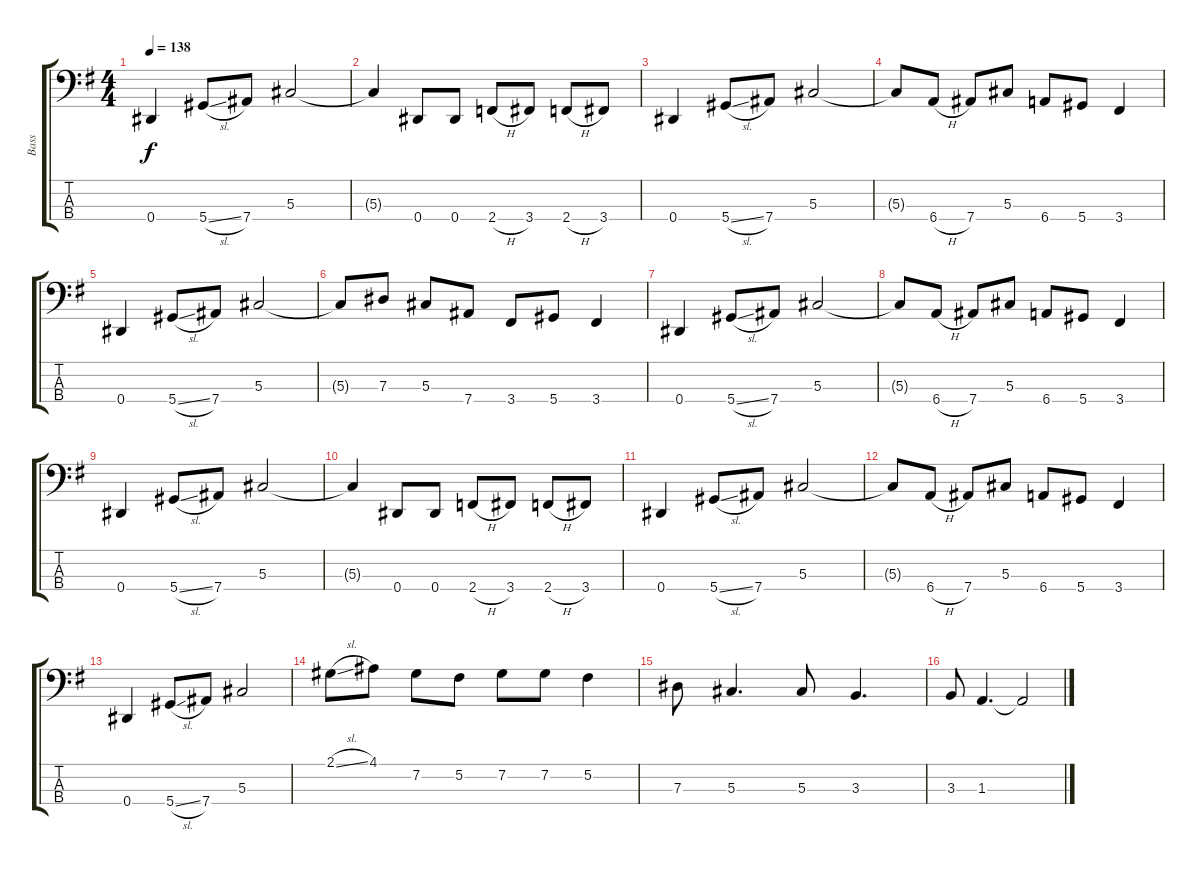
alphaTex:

\track ("Bass" "Bass") {instrument electricbasspick}
\staff {score tabs}
\tuning (Gb2 Db2 Ab1 Eb1) {hide}
\ts (4 4)
\tempo 138
\clef f4
\ks g
0.4.4{dy f} 5.4{sl}.8 7.4.8 5.3.2 |
5.3{t}.4 0.4.8 0.4.8 2.4{h}.8 3.4.8 2.4{h}.8 3.4.8 |
0.4.4 5.4{sl}.8 7.4.8 5.3.2 |
5.3{t}.8 6.4{h}.8 7.4.8 5.3.8 6.4.8 5.4.8 3.4.4 |
0.4.4 5.4{sl}.8 7.4.8 5.3.2 |
5.3{t}.8 7.3.8 5.3.8 7.4.8 3.4.8 5.4.8 3.4.4 |
0.4.4 5.4{sl}.8 7.4.8 5.3.2 |
5.3{t}.8 6.4{h}.8 7.4.8 5.3.8 6.4.8 5.4.8 3.4.4 |
0.4.4 5.4{sl}.8 7.4.8 5.3.2 |
5.3{t}.4 0.4.8 0.4.8 2.4{h}.8 3.4.8 2.4{h}.8 3.4.8 |
0.4.4 5.4{sl}.8 7.4.8 5.3.2 |
5.3{t}.8 6.4{h}.8 7.4.8 5.3.8 6.4.8 5.4.8 3.4.4 |
0.4.4 5.4{sl}.8 7.4.8 5.3.2 |
2.1{sl}.8 4.1.8 7.2.8 5.2.8 7.2.8 7.2.8 5.2.4 |
7.3.8 5.3.4{d} 5.3.8 3.3.4{d} |
3.3.8 1.3.4{d} 1.3{t}.2
